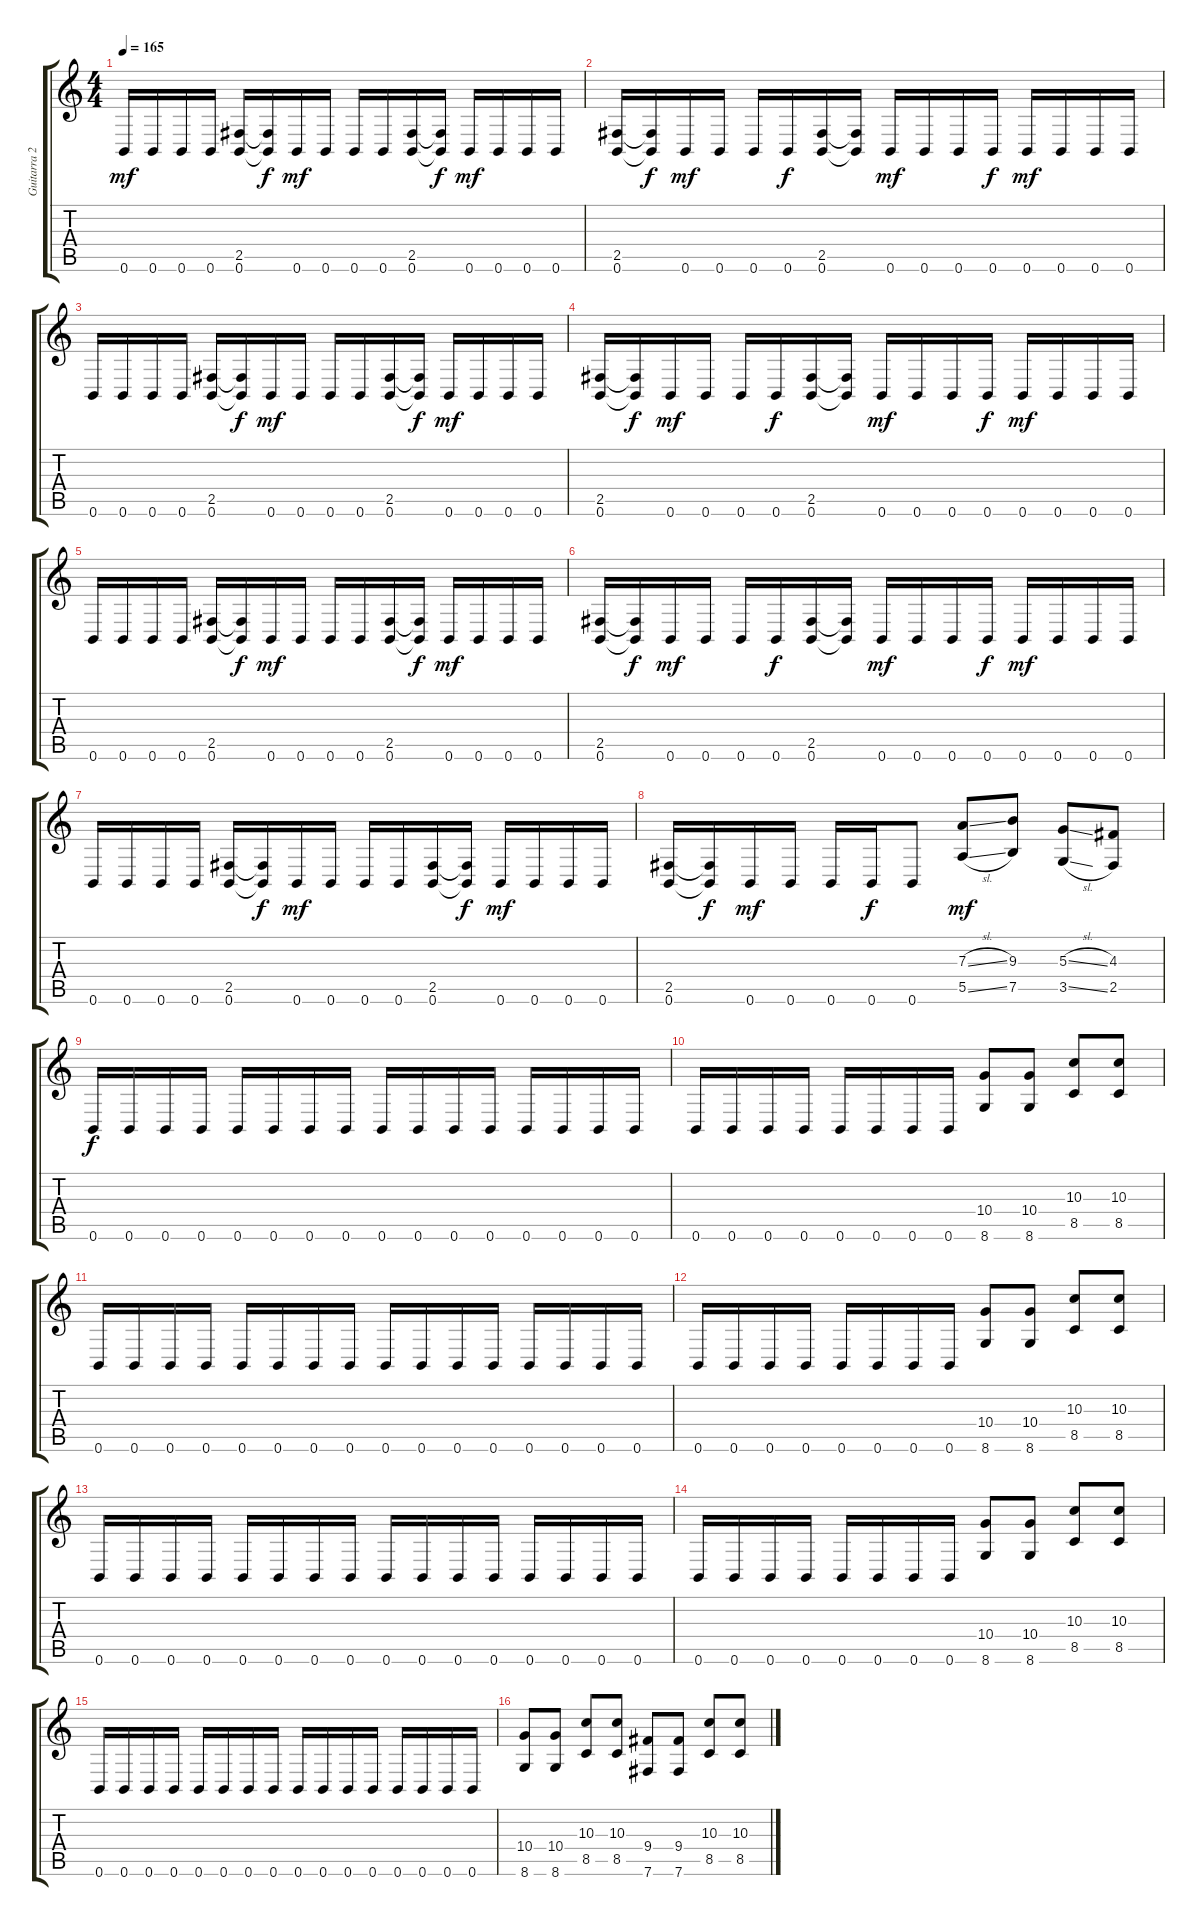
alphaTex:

\track ("Guitarra 2" "Guitarra 2") {instrument distortionguitar}
\staff {score tabs}
\tuning (B3 Gb3 D3 A2 E2 B1) {hide}
\ts (4 4)
\tempo 165
\clef g2
\ks c
0.6.16{dy mf} 0.6.16 0.6.16 0.6.16 (2.5 0.6).16 (2.5{t} 0.6{t}).16{dy f} 0.6.16{dy mf} 0.6.16 0.6.16 0.6.16 (2.5 0.6).16 (2.5{t} 0.6{t}).16{dy f} 0.6.16{dy mf} 0.6.16 0.6.16 0.6.16 |
(2.5 0.6).16 (2.5{t} 0.6{t}).16{dy f} 0.6.16{dy mf} 0.6.16 0.6.16 0.6.16{dy f} (2.5 0.6).16 (2.5{t} 0.6{t}).16 0.6.16{dy mf} 0.6.16 0.6.16 0.6.16{dy f} 0.6.16{dy mf} 0.6.16 0.6.16 0.6.16 |
0.6.16 0.6.16 0.6.16 0.6.16 (2.5 0.6).16 (2.5{t} 0.6{t}).16{dy f} 0.6.16{dy mf} 0.6.16 0.6.16 0.6.16 (2.5 0.6).16 (2.5{t} 0.6{t}).16{dy f} 0.6.16{dy mf} 0.6.16 0.6.16 0.6.16 |
(2.5 0.6).16 (2.5{t} 0.6{t}).16{dy f} 0.6.16{dy mf} 0.6.16 0.6.16 0.6.16{dy f} (2.5 0.6).16 (2.5{t} 0.6{t}).16 0.6.16{dy mf} 0.6.16 0.6.16 0.6.16{dy f} 0.6.16{dy mf} 0.6.16 0.6.16 0.6.16 |
0.6.16 0.6.16 0.6.16 0.6.16 (2.5 0.6).16 (2.5{t} 0.6{t}).16{dy f} 0.6.16{dy mf} 0.6.16 0.6.16 0.6.16 (2.5 0.6).16 (2.5{t} 0.6{t}).16{dy f} 0.6.16{dy mf} 0.6.16 0.6.16 0.6.16 |
(2.5 0.6).16 (2.5{t} 0.6{t}).16{dy f} 0.6.16{dy mf} 0.6.16 0.6.16 0.6.16{dy f} (2.5 0.6).16 (2.5{t} 0.6{t}).16 0.6.16{dy mf} 0.6.16 0.6.16 0.6.16{dy f} 0.6.16{dy mf} 0.6.16 0.6.16 0.6.16 |
0.6.16 0.6.16 0.6.16 0.6.16 (2.5 0.6).16 (2.5{t} 0.6{t}).16{dy f} 0.6.16{dy mf} 0.6.16 0.6.16 0.6.16 (2.5 0.6).16 (2.5{t} 0.6{t}).16{dy f} 0.6.16{dy mf} 0.6.16 0.6.16 0.6.16 |
(2.5 0.6).16 (2.5{t} 0.6{t}).16{dy f} 0.6.16{dy mf} 0.6.16 0.6.16 0.6.16{dy f} 0.6.8 (7.3{sl} 5.5{sl}).8{dy mf} (9.3 7.5).8 (5.3{sl} 3.5{sl}).8 (4.3 2.5).8 |
0.6.16{dy f} 0.6.16 0.6.16 0.6.16 0.6.16 0.6.16 0.6.16 0.6.16 0.6.16 0.6.16 0.6.16 0.6.16 0.6.16 0.6.16 0.6.16 0.6.16 |
0.6.16 0.6.16 0.6.16 0.6.16 0.6.16 0.6.16 0.6.16 0.6.16 (10.4 8.6).8 (10.4 8.6).8 (10.3 8.5).8 (10.3 8.5).8 |
0.6.16 0.6.16 0.6.16 0.6.16 0.6.16 0.6.16 0.6.16 0.6.16 0.6.16 0.6.16 0.6.16 0.6.16 0.6.16 0.6.16 0.6.16 0.6.16 |
0.6.16 0.6.16 0.6.16 0.6.16 0.6.16 0.6.16 0.6.16 0.6.16 (10.4 8.6).8 (10.4 8.6).8 (10.3 8.5).8 (10.3 8.5).8 |
0.6.16 0.6.16 0.6.16 0.6.16 0.6.16 0.6.16 0.6.16 0.6.16 0.6.16 0.6.16 0.6.16 0.6.16 0.6.16 0.6.16 0.6.16 0.6.16 |
0.6.16 0.6.16 0.6.16 0.6.16 0.6.16 0.6.16 0.6.16 0.6.16 (10.4 8.6).8 (10.4 8.6).8 (10.3 8.5).8 (10.3 8.5).8 |
0.6.16 0.6.16 0.6.16 0.6.16 0.6.16 0.6.16 0.6.16 0.6.16 0.6.16 0.6.16 0.6.16 0.6.16 0.6.16 0.6.16 0.6.16 0.6.16 |
(10.4 8.6).8 (10.4 8.6).8 (10.3 8.5).8 (10.3 8.5).8 (9.4 7.6).8 (9.4 7.6).8 (10.3 8.5).8 (10.3 8.5).8
